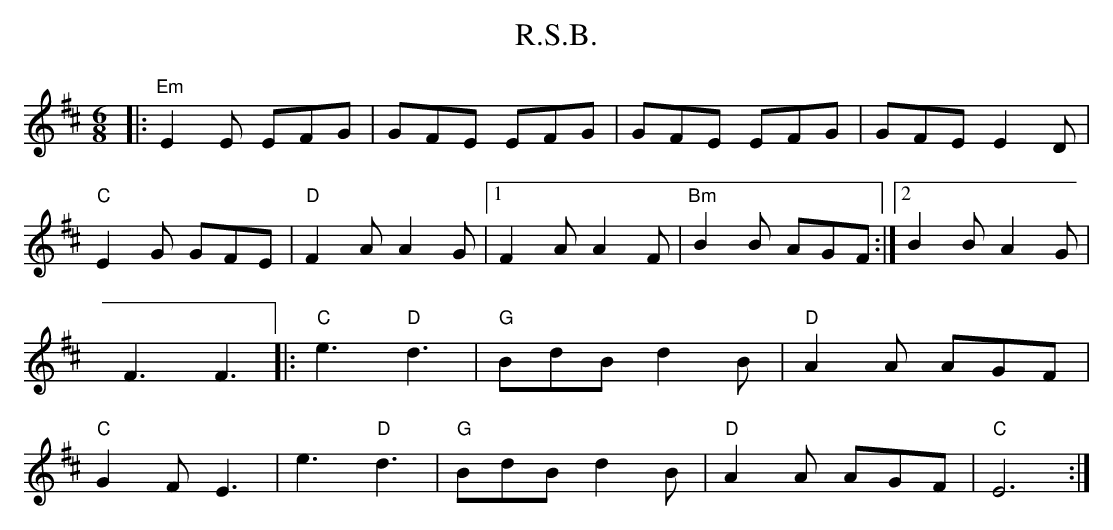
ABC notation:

X:1
T:R.S.B.
M:6/8
L:1/8
E:14
K:D
|:"Em"E2 E EFG|GFE EFG|GFE EFG|GFE E2 D|\
"C"E2 G GFE|"D"F2 A A2 G|1 F2 A A2 F|"Bm"B2 B AGF:|2 B2 B A2 G|F3 F3\
|:"C"e3 "D"d3|"G"BdB d2B|"D"A2 A AGF|"C"G2 F E3|\
e3 "D"d3|"G"BdB d2B|"D"A2 A AGF|"C"E6:|**
